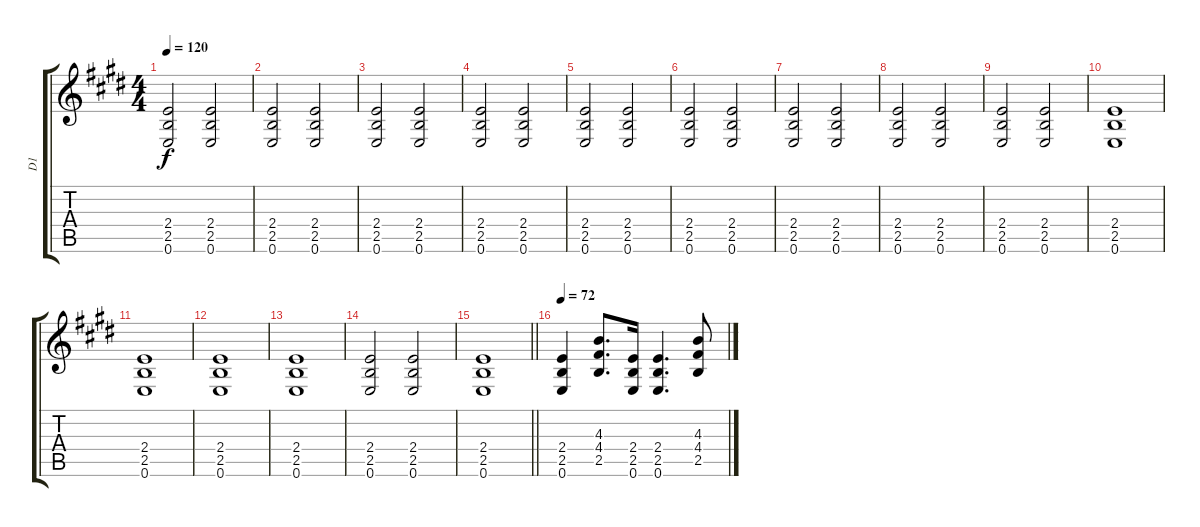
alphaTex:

\track ("D1" "D1") {instrument distortionguitar}
\staff {score tabs}
\tuning (E4 B3 G3 D3 A2 E2) {hide}
\ts (4 4)
\tempo 120
\clef g2
\ks c#minor
(2.4 2.5 0.6).2{dy f} (2.4 2.5 0.6).2 |
(2.4 2.5 0.6).2 (2.4 2.5 0.6).2 |
(2.4 2.5 0.6).2 (2.4 2.5 0.6).2 |
(2.4 2.5 0.6).2 (2.4 2.5 0.6).2 |
(2.4 2.5 0.6).2 (2.4 2.5 0.6).2 |
(2.4 2.5 0.6).2 (2.4 2.5 0.6).2 |
(2.4 2.5 0.6).2 (2.4 2.5 0.6).2 |
(2.4 2.5 0.6).2 (2.4 2.5 0.6).2 |
(2.4 2.5 0.6).2 (2.4 2.5 0.6).2 |
(2.4 2.5 0.6).1 |
(2.4 2.5 0.6).1 |
(2.4 2.5 0.6).1 |
(2.4 2.5 0.6).1 |
(2.4 2.5 0.6).2 (2.4 2.5 0.6).2 |
\barLineRight lightlight
(2.4 2.5 0.6).1 |
\tempo 72
(2.4 2.5 0.6).4 (4.3 4.4 2.5).8{d} (2.4 2.5 0.6).16 (2.4 2.5 0.6).4{d} (4.3 4.4 2.5).8
